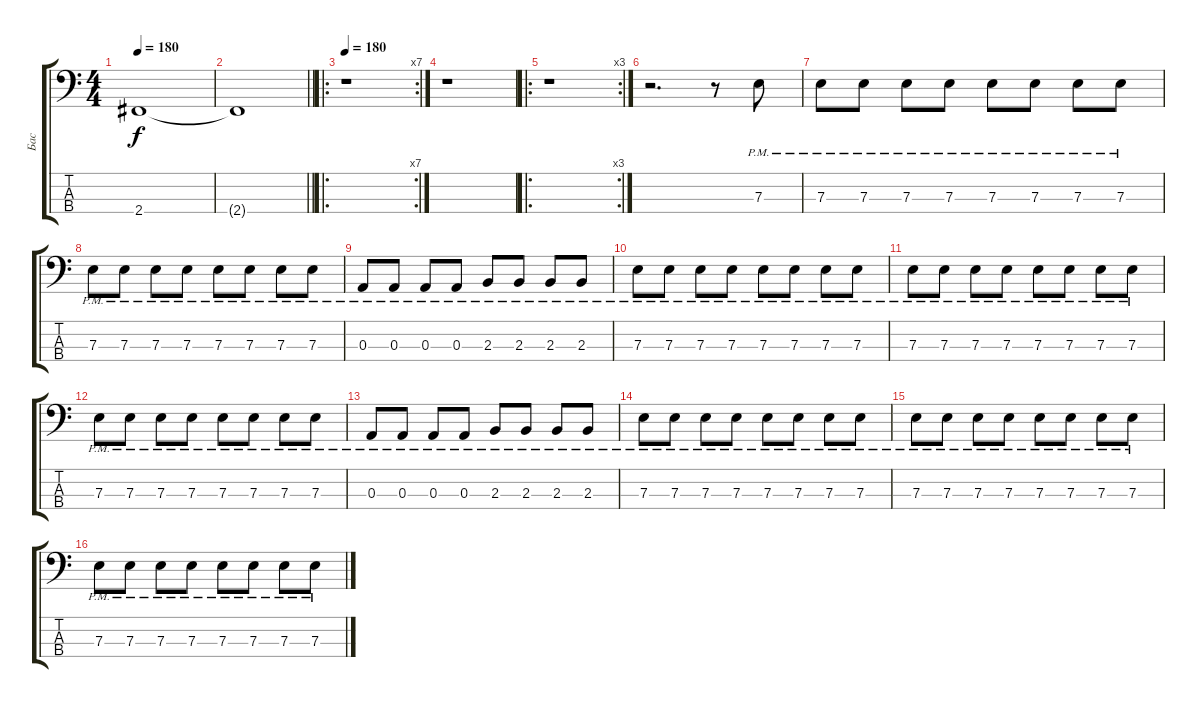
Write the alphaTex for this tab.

\track ("Бас" "Бас") {instrument electricbasspick}
\staff {score tabs}
\tuning (G2 D2 A1 E1) {hide}
\ts (4 4)
\tempo 180
\clef f4
\ks c
2.4.1{dy f} |
\barLineRight lightlight
2.4{t}.1 |
\ro
\rc 7
\tempo 180
r.1 |
r.1 |
\ro
\rc 3
r.1 |
r.2{d} r.8 7.3{pm}.8{volume 14 instrument overdrivenguitar} |
7.3{pm}.8 7.3{pm}.8 7.3{pm}.8 7.3{pm}.8 7.3{pm}.8 7.3{pm}.8 7.3{pm}.8 7.3{pm}.8 |
7.3{pm}.8 7.3{pm}.8 7.3{pm}.8 7.3{pm}.8 7.3{pm}.8 7.3{pm}.8 7.3{pm}.8 7.3{pm}.8 |
0.3{pm}.8 0.3{pm}.8 0.3{pm}.8 0.3{pm}.8 2.3{pm}.8 2.3{pm}.8 2.3{pm}.8 2.3{pm}.8 |
7.3{pm}.8 7.3{pm}.8 7.3{pm}.8 7.3{pm}.8 7.3{pm}.8 7.3{pm}.8 7.3{pm}.8 7.3{pm}.8 |
7.3{pm}.8 7.3{pm}.8 7.3{pm}.8 7.3{pm}.8 7.3{pm}.8 7.3{pm}.8 7.3{pm}.8 7.3{pm}.8 |
7.3{pm}.8 7.3{pm}.8 7.3{pm}.8 7.3{pm}.8 7.3{pm}.8 7.3{pm}.8 7.3{pm}.8 7.3{pm}.8 |
0.3{pm}.8 0.3{pm}.8 0.3{pm}.8 0.3{pm}.8 2.3{pm}.8 2.3{pm}.8 2.3{pm}.8 2.3{pm}.8 |
7.3{pm}.8 7.3{pm}.8 7.3{pm}.8 7.3{pm}.8 7.3{pm}.8 7.3{pm}.8 7.3{pm}.8 7.3{pm}.8 |
7.3{pm}.8 7.3{pm}.8 7.3{pm}.8 7.3{pm}.8 7.3{pm}.8 7.3{pm}.8 7.3{pm}.8 7.3{pm}.8 |
7.3{pm}.8 7.3{pm}.8 7.3{pm}.8 7.3{pm}.8 7.3{pm}.8 7.3{pm}.8 7.3{pm}.8 7.3{pm}.8
